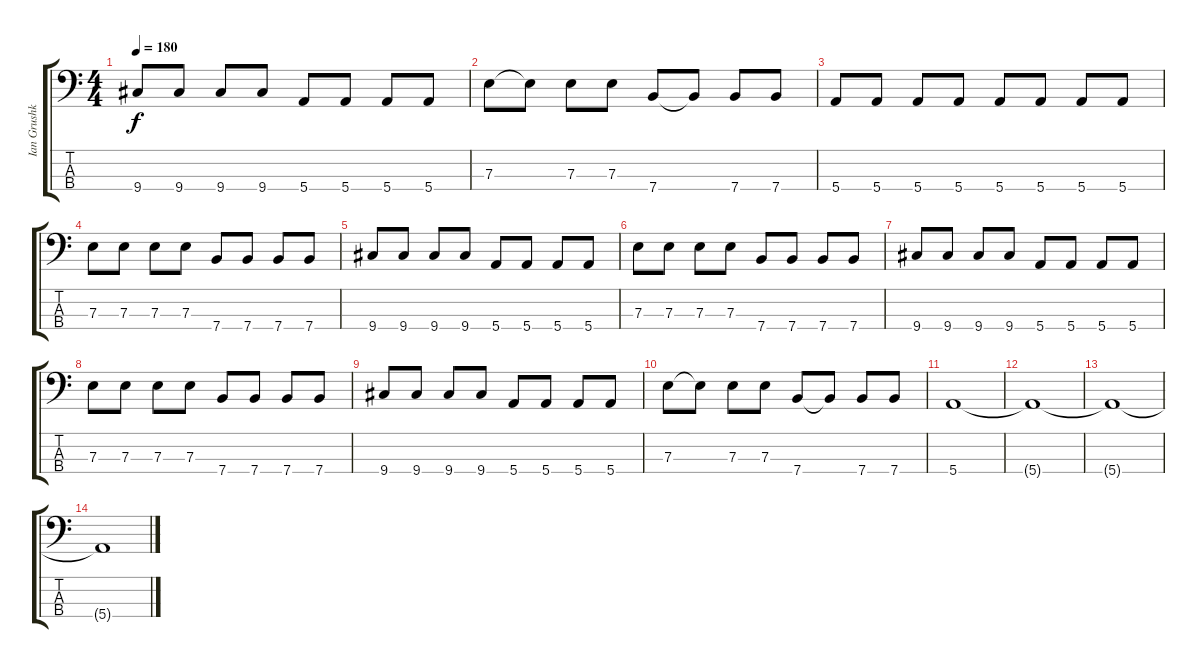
\track ("Ian Grushka - Bass" "Ian Grushk") {instrument electricbasspick}
\staff {score tabs}
\tuning (G2 D2 A1 E1) {hide}
\ts (4 4)
\tempo 180
\clef f4
\ks c
9.4.8{dy f} 9.4.8 9.4.8 9.4.8 5.4.8 5.4.8 5.4.8 5.4.8 |
7.3.8 7.3{t}.8 7.3.8 7.3.8 7.4.8 7.4{t}.8 7.4.8 7.4.8 |
5.4.8 5.4.8 5.4.8 5.4.8 5.4.8 5.4.8 5.4.8 5.4.8 |
7.3.8 7.3.8 7.3.8 7.3.8 7.4.8 7.4.8 7.4.8 7.4.8 |
9.4.8 9.4.8 9.4.8 9.4.8 5.4.8 5.4.8 5.4.8 5.4.8 |
7.3.8 7.3.8 7.3.8 7.3.8 7.4.8 7.4.8 7.4.8 7.4.8 |
9.4.8 9.4.8 9.4.8 9.4.8 5.4.8 5.4.8 5.4.8 5.4.8 |
7.3.8 7.3.8 7.3.8 7.3.8 7.4.8 7.4.8 7.4.8 7.4.8 |
9.4.8 9.4.8 9.4.8 9.4.8 5.4.8 5.4.8 5.4.8 5.4.8 |
7.3.8 7.3{t}.8 7.3.8 7.3.8 7.4.8 7.4{t}.8 7.4.8 7.4.8 |
5.4.1 |
5.4{t}.1 |
5.4{t}.1 |
5.4{t}.1
